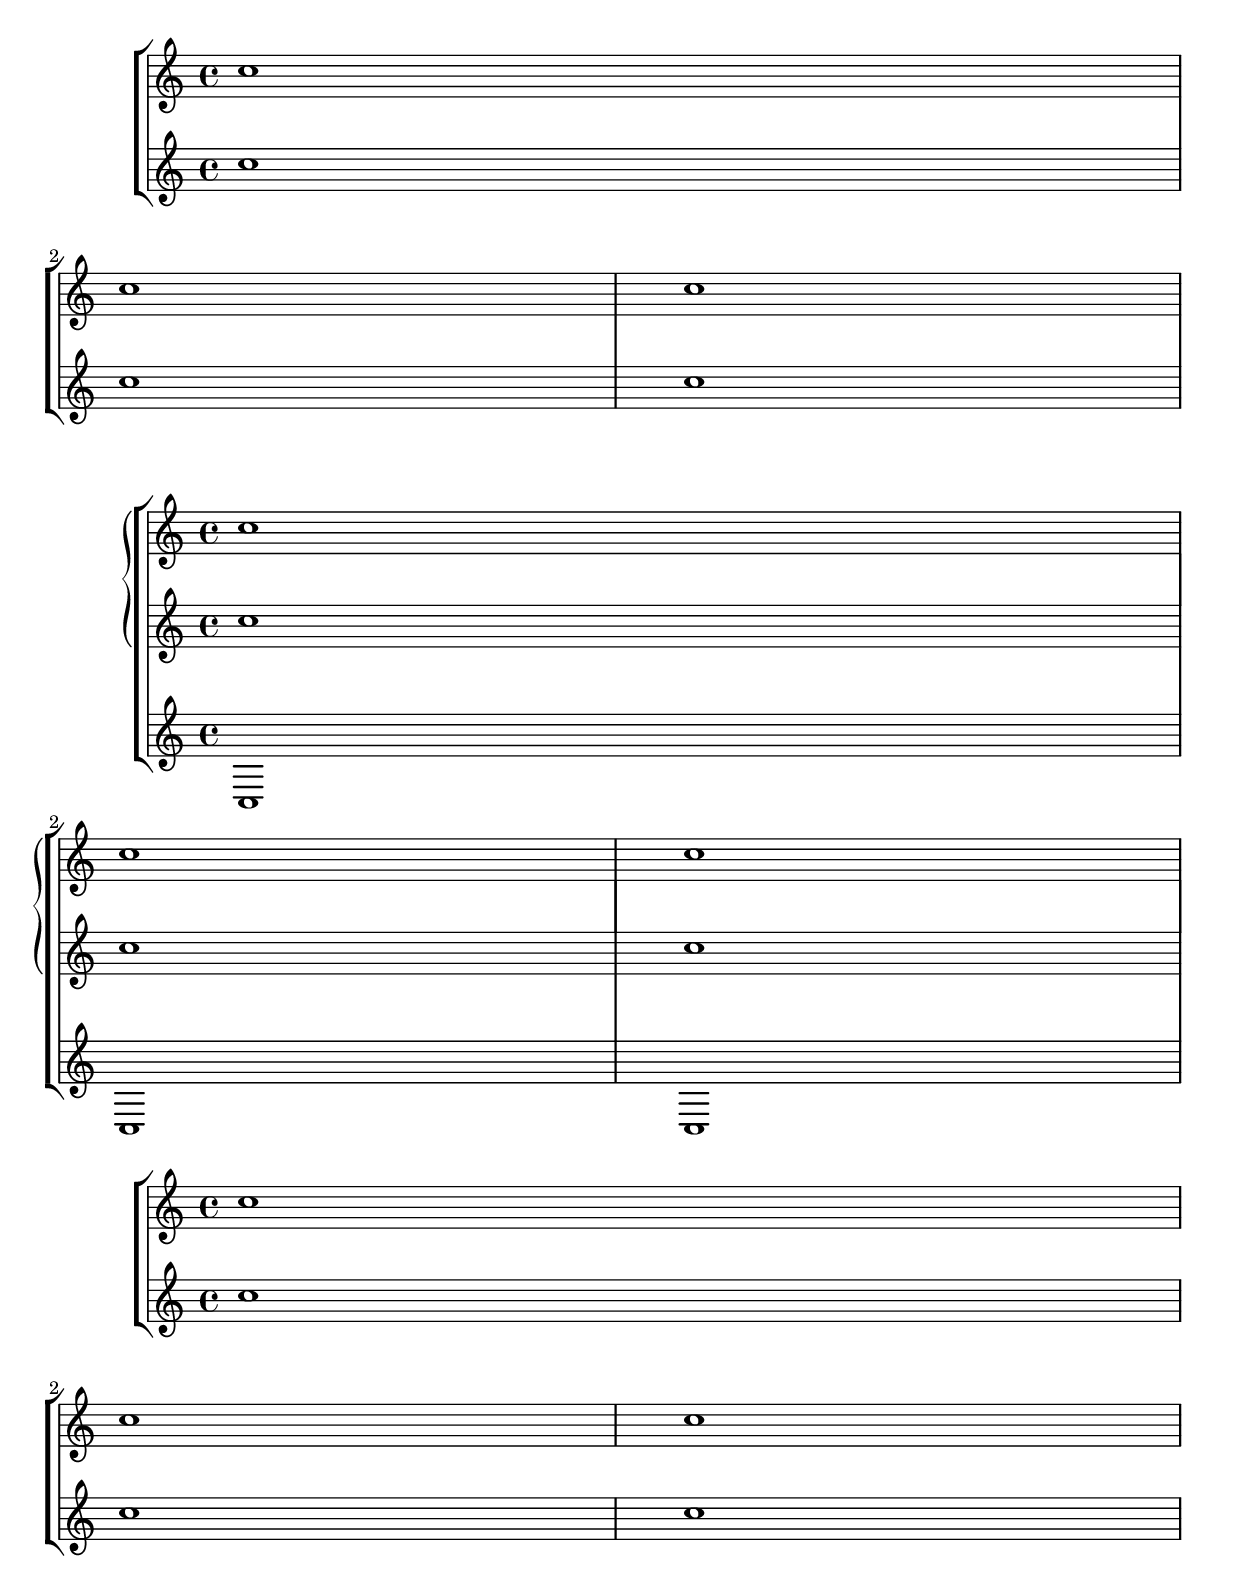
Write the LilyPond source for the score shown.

\version "1.3.146"


nt =  \notes { c1 \break c1 c1 } 
stuff =  \notes \relative c'' <
  \context Staff = stone  { \nt }
  \context Staff = sttwo { \nt }
>

\score{ 
    \context StaffGroup \stuff
}

\score{ 
    \context StaffGroup < \context GrandStaff \stuff
        \context Staff = stthree \nt 
    >
}

\score{ 
    \context ChoirStaff \stuff
}


